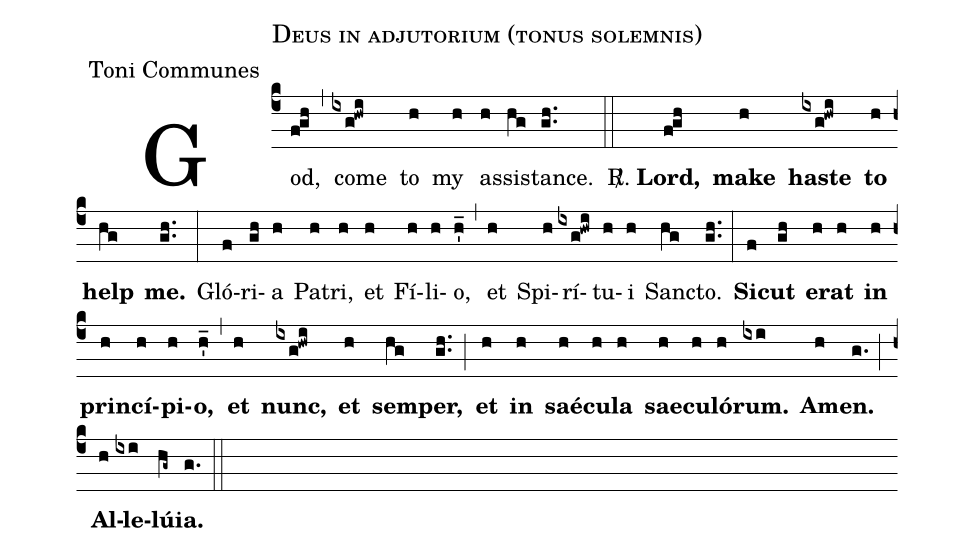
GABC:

name: Deus in adjutorium (tonus solemnis);
office-part: Toni Communes;
%%
(c4)God,(fgh) (,) come(ixg!hwi) to(h) my(h) as(h)sis(hg)tance.(gh..) (::)
<sp>R/</sp>. <b>{Lord,}</b>(fgh) <b>{make}</b>(h) <b>{haste}</b>(ixg!hwi) <b>{to}</b>(h) <b>{help}</b>(hg) <b>{me.}</b>(gh..) (:)
Gló(f)ri(gh)a(h) Pa(h)tri,(h) et(h) Fí(h)li(h)o,(h'_) (,) et(h) Spi(h)rí(ixg!hwi)tu(h)i(h) Sanc(hg)to.(gh..) (:)
<b>{Sic}</b>(f)<b>{ut}</b>(gh) <b>{er}</b>(h)<b>{at}</b>(h) <b>{in}</b>(h) <b>{prin}</b>(h)<b>{cí}</b>(h)<b>{pi}</b>(h)<b>{o,}</b>(h'_) (,)
<b>{et}</b>(h) <b>{nunc,}</b>(ixg!hwi) <b>{et}</b>(h) <b>{sem}</b>(hg)<b>{per,}</b>(gh..) (;)
<b>{et}</b>(h) <b>{in}</b>(h) <b>{saé}</b>(h)<b>{cu}</b>(h)<b>{la}</b>(h) <b>{sae}</b>(h)<b>{cu}</b>(h)<b>{ló}</b>(h)<b>{rum.}</b>(ixi) <b>{Am}</b>(h)<b>{en.}</b>(g.) (;)
<b>{Al}</b>(h)<b>{le}</b>(ixi)<b>{lú}</b>(hg~)<b>{ia.}</b>(g.) (::)
